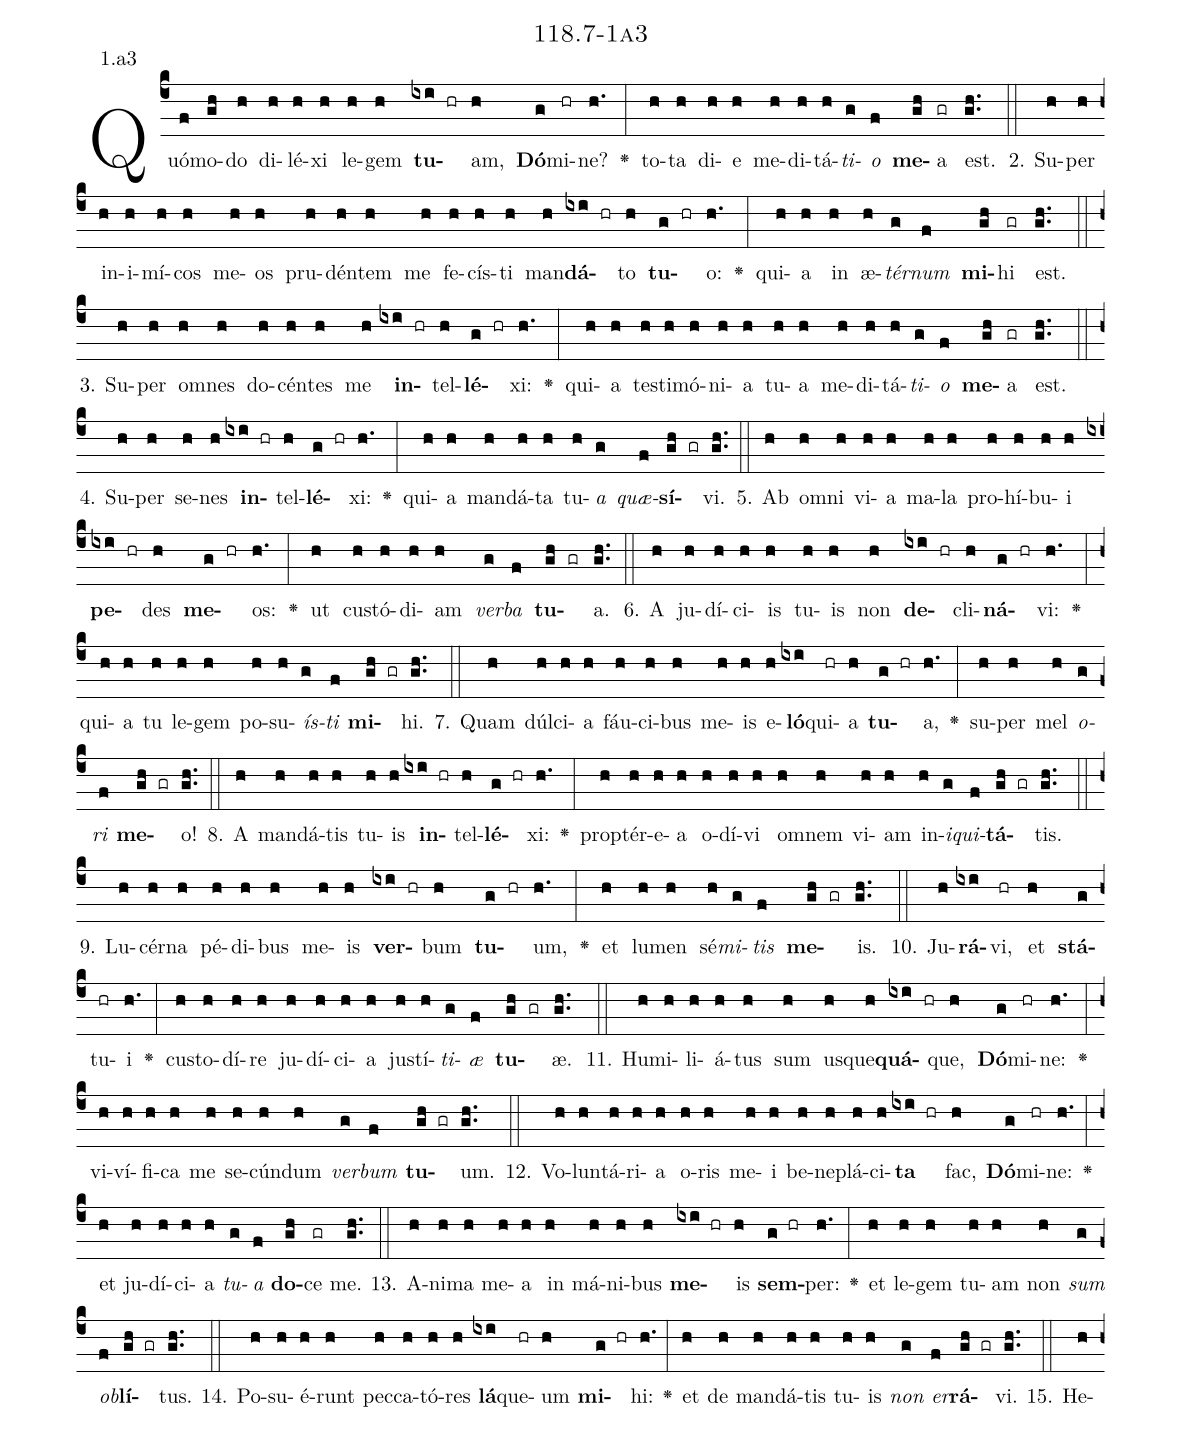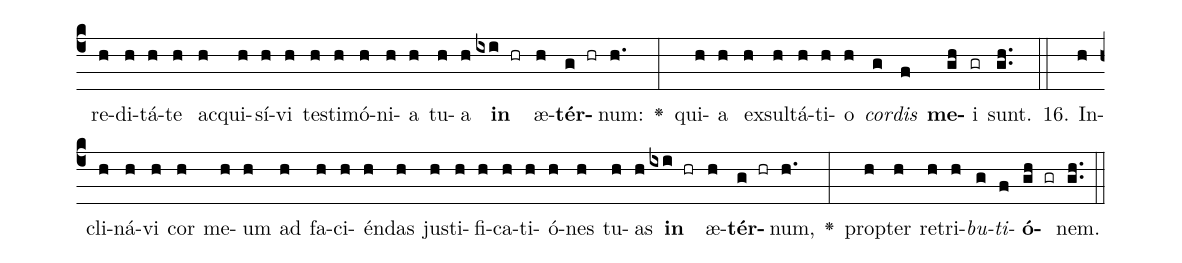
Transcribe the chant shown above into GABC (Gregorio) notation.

name: 118.7-1a3;
annotation: 1.a3;
%%
(c4)Quó(f)mo(gh)do(h) di(h)lé(h)xi(h) le(h)gem(h) <b>tu</b>(ixi hr)am,(h) <b>Dó</b>(g)mi(hr)ne?(h.) <v>\greheightstar</v>(:) to(h)ta(h) di(h)e(h) me(h)di(h)tá(h)<i>ti</i>(g)<i>o</i>(f) <b>me</b>(gh)a(gr) est.(gh..) (::)
2. Su(h)per(h) in(h)i(h)mí(h)cos(h) me(h)os(h) pru(h)dén(h)tem(h) me(h) fe(h)cís(h)ti(h) man(h)<b>dá</b>(ixi hr)to(h) <b>tu</b>(g hr)o:(h.) <v>\greheightstar</v>(:) qui(h)a(h) in(h) æ(h)<i>tér</i>(g)<i>num</i>(f) <b>mi</b>(gh)hi(gr) est.(gh..) (::)
3. Su(h)per(h) om(h)nes(h) do(h)cén(h)tes(h) me(h) <b>in</b>(ixi hr)tel(h)<b>lé</b>(g hr)xi:(h.) <v>\greheightstar</v>(:) qui(h)a(h) tes(h)ti(h)mó(h)ni(h)a(h) tu(h)a(h) me(h)di(h)tá(h)<i>ti</i>(g)<i>o</i>(f) <b>me</b>(gh)a(gr) est.(gh..) (::)
4. Su(h)per(h) se(h)nes(h) <b>in</b>(ixi hr)tel(h)<b>lé</b>(g hr)xi:(h.) <v>\greheightstar</v>(:) qui(h)a(h) man(h)dá(h)ta(h) tu(h)<i>a</i>(g) <i>quæ</i>(f)<b>sí</b>(gh gr)vi.(gh..) (::)
5. Ab(h) om(h)ni(h) vi(h)a(h) ma(h)la(h) pro(h)hí(h)bu(h)i(h) <b>pe</b>(ixi hr)des(h) <b>me</b>(g hr)os:(h.) <v>\greheightstar</v>(:) ut(h) cus(h)tó(h)di(h)am(h) <i>ver</i>(g)<i>ba</i>(f) <b>tu</b>(gh gr)a.(gh..) (::)
6. A(h) ju(h)dí(h)ci(h)is(h) tu(h)is(h) non(h) <b>de</b>(ixi hr)cli(h)<b>ná</b>(g hr)vi:(h.) <v>\greheightstar</v>(:) qui(h)a(h) tu(h) le(h)gem(h) po(h)su(h)<i>ís</i>(g)<i>ti</i>(f) <b>mi</b>(gh gr)hi.(gh..) (::)
7. Quam(h) dúl(h)ci(h)a(h) fáu(h)ci(h)bus(h) me(h)is(h) e(h)<b>ló</b>(ixi)qui(hr)a(h) <b>tu</b>(g hr)a,(h.) <v>\greheightstar</v>(:) su(h)per(h) mel(h) <i>o</i>(g)<i>ri</i>(f) <b>me</b>(gh gr)o!(gh..) (::)
8. A(h) man(h)dá(h)tis(h) tu(h)is(h) <b>in</b>(ixi hr)tel(h)<b>lé</b>(g hr)xi:(h.) <v>\greheightstar</v>(:) prop(h)tér(h)e(h)a(h) o(h)dí(h)vi(h) om(h)nem(h) vi(h)am(h) in(h)<i>i</i>(g)<i>qui</i>(f)<b>tá</b>(gh gr)tis.(gh..) (::)
9. Lu(h)cér(h)na(h) pé(h)di(h)bus(h) me(h)is(h) <b>ver</b>(ixi hr)bum(h) <b>tu</b>(g hr)um,(h.) <v>\greheightstar</v>(:) et(h) lu(h)men(h) sé(h)<i>mi</i>(g)<i>tis</i>(f) <b>me</b>(gh gr)is.(gh..) (::)
10. Ju(h)<b>rá</b>(ixi)vi,(hr) et(h) <b>stá</b>(g)tu(hr)i(h.) <v>\greheightstar</v>(:) cus(h)to(h)dí(h)re(h) ju(h)dí(h)ci(h)a(h) jus(h)tí(h)<i>ti</i>(g)<i>æ</i>(f) <b>tu</b>(gh gr)æ.(gh..) (::)
11. Hu(h)mi(h)li(h)á(h)tus(h) sum(h) us(h)que(h)<b>quá</b>(ixi hr)que,(h) <b>Dó</b>(g)mi(hr)ne:(h.) <v>\greheightstar</v>(:) vi(h)ví(h)fi(h)ca(h) me(h) se(h)cún(h)dum(h) <i>ver</i>(g)<i>bum</i>(f) <b>tu</b>(gh gr)um.(gh..) (::)
12. Vo(h)lun(h)tá(h)ri(h)a(h) o(h)ris(h) me(h)i(h) be(h)ne(h)plá(h)ci(h)<b>ta</b>(ixi hr) fac,(h) <b>Dó</b>(g)mi(hr)ne:(h.) <v>\greheightstar</v>(:) et(h) ju(h)dí(h)ci(h)a(h) <i>tu</i>(g)<i>a</i>(f) <b>do</b>(gh)ce(gr) me.(gh..) (::)
13. A(h)ni(h)ma(h) me(h)a(h) in(h) má(h)ni(h)bus(h) <b>me</b>(ixi hr)is(h) <b>sem</b>(g hr)per:(h.) <v>\greheightstar</v>(:) et(h) le(h)gem(h) tu(h)am(h) non(h) <i>sum</i>(g) <i>ob</i>(f)<b>lí</b>(gh gr)tus.(gh..) (::)
14. Po(h)su(h)é(h)runt(h) pec(h)ca(h)tó(h)res(h) <b>lá</b>(ixi)que(hr)um(h) <b>mi</b>(g hr)hi:(h.) <v>\greheightstar</v>(:) et(h) de(h) man(h)dá(h)tis(h) tu(h)is(h) <i>non</i>(g) <i>er</i>(f)<b>rá</b>(gh gr)vi.(gh..) (::)
15. He(h)re(h)di(h)tá(h)te(h) ac(h)qui(h)sí(h)vi(h) tes(h)ti(h)mó(h)ni(h)a(h) tu(h)a(h) <b>in</b>(ixi hr) æ(h)<b>tér</b>(g hr)num:(h.) <v>\greheightstar</v>(:) qui(h)a(h) ex(h)sul(h)tá(h)ti(h)o(h) <i>cor</i>(g)<i>dis</i>(f) <b>me</b>(gh)i(gr) sunt.(gh..) (::)
16. In(h)cli(h)ná(h)vi(h) cor(h) me(h)um(h) ad(h) fa(h)ci(h)én(h)das(h) jus(h)ti(h)fi(h)ca(h)ti(h)ó(h)nes(h) tu(h)as(h) <b>in</b>(ixi hr) æ(h)<b>tér</b>(g hr)num,(h.) <v>\greheightstar</v>(:) prop(h)ter(h) re(h)tri(h)<i>bu</i>(g)<i>ti</i>(f)<b>ó</b>(gh gr)nem.(gh..) (::)
